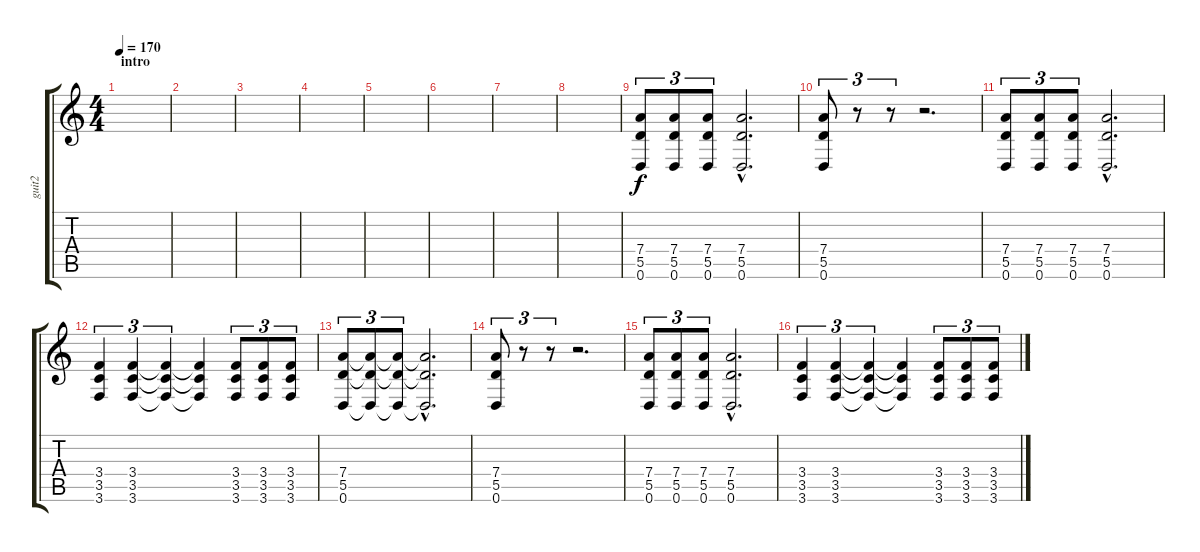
\track ("guit2" "guit2") {instrument distortionguitar}
\staff {score tabs}
\tuning (E4 B3 G3 D3 A2 D2) {hide}
\ts (4 4)
\section ("" "intro")
\tempo 170
\clef g2
\ks c
|
|
|
|
|
|
|
|
(7.4 5.5 0.6).8{tu (3 2)} (7.4 5.5 0.6).8{tu (3 2)} (7.4 5.5 0.6).8{tu (3 2)} (7.4{hac} 5.5{hac} 0.6{hac}).2{d} |
(7.4 5.5 0.6).8{tu (3 2)} r.8{tu (3 2)} r.8{tu (3 2)} r.2{d} |
(7.4 5.5 0.6).8{tu (3 2)} (7.4 5.5 0.6).8{tu (3 2)} (7.4 5.5 0.6).8{tu (3 2)} (7.4{hac} 5.5{hac} 0.6{hac}).2{d} |
(3.4 3.5 3.6).4{tu (3 2)} (3.4 3.5 3.6).4{tu (3 2)} (3.4{t} 3.5{t} 3.6{t}).4{tu (3 2)} (3.4{t} 3.5{t} 3.6{t}).4 (3.4 3.5 3.6).8{tu (3 2)} (3.4 3.5 3.6).8{tu (3 2)} (3.4 3.5 3.6).8{tu (3 2)} |
(7.4 5.5 0.6).8{tu (3 2)} (7.4{t} 5.5{t} 0.6{t}).8{tu (3 2)} (7.4{t} 5.5{t} 0.6{t}).8{tu (3 2)} (7.4{hac t} 5.5{hac t} 0.6{hac t}).2{d} |
(7.4 5.5 0.6).8{tu (3 2)} r.8{tu (3 2)} r.8{tu (3 2)} r.2{d} |
(7.4 5.5 0.6).8{tu (3 2)} (7.4 5.5 0.6).8{tu (3 2)} (7.4 5.5 0.6).8{tu (3 2)} (7.4{hac} 5.5{hac} 0.6{hac}).2{d} |
(3.4 3.5 3.6).4{tu (3 2)} (3.4 3.5 3.6).4{tu (3 2)} (3.4{t} 3.5{t} 3.6{t}).4{tu (3 2)} (3.4{t} 3.5{t} 3.6{t}).4 (3.4 3.5 3.6).8{tu (3 2)} (3.4 3.5 3.6).8{tu (3 2)} (3.4 3.5 3.6).8{tu (3 2)}
